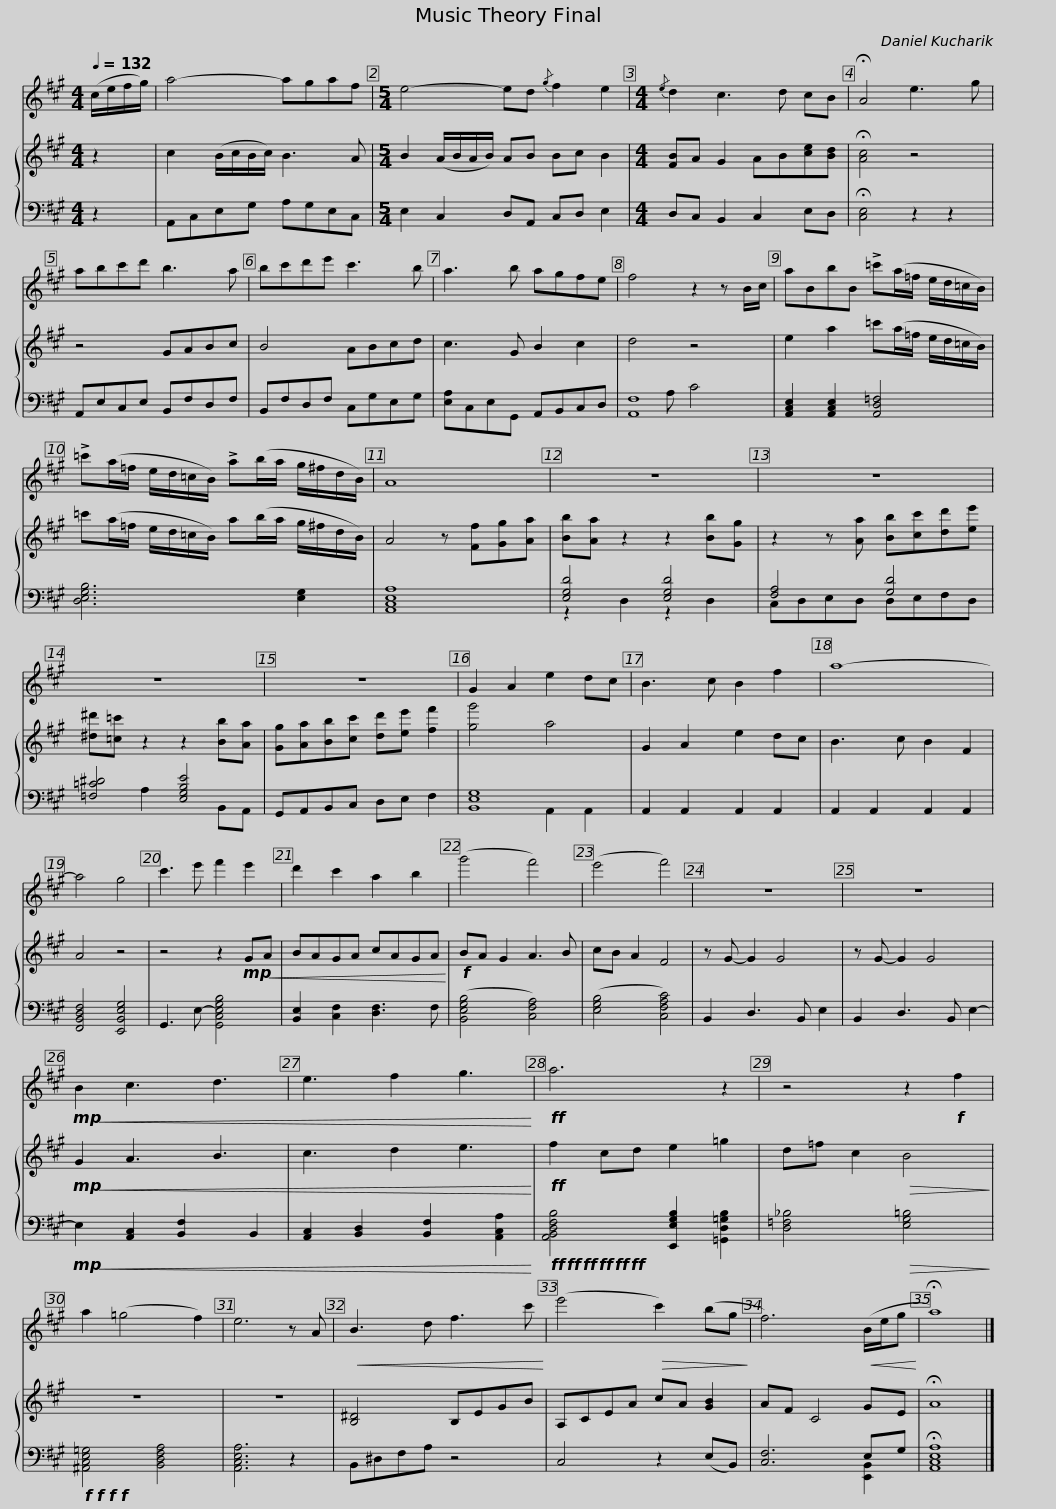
X:1
%%score 1 { 2 | ( 3 4 ) }
L:1/8
Q:1/4=132
M:4/4
I:linebreak $
K:A
V:1 treble
V:2 treble
V:3 bass
V:4 bass
V:1
 (c/e/f/g/) | a4- agaf |[M:5/4] e4- ed{/g} f2 e2 |[M:4/4]{/e} d2 c3 d cB | !fermata!A4 e3 g |$ %5
 abc'd' b3 a | bc'd'e' c'3 b | a3 b agfe | f4 z2 z B/c/ |$ aBbB !>!=c'(a/=f/ e/d/=c/B/) | %10
 !>!=c'(a/=f/ e/d/=c/B/) !>!a(b/a/ g/^f/d/B/) | A8 |$ z8 | z8 | z8 | %15
 z8 | G2 A2 e2 dc |$ B3 c B2 f2 | a8- | a4 g4 | %20
 c'3 e' f'2 e'2 | d'2 c'2 a2 b2 | (g'4 f'4) | (e'4 f'4) |$ z8 | %25
 z8 |!mp!!<(! B2 c3 d3 | e3 f2 g3!<)! |!ff! a6 z2 | z4 z2!f! f2 |$ %30
 a2 (=g4 f2) | e6 z A |!<(! B3 d f3 c'!<)! | (e'4!>(! c'2) (bg!>)! | f6)!<(! (B/e/g!<)! | %35
 !fermata!a8) |] %36
V:2
 z2 | c2 (B/c/B/c/) B3 A |[M:5/4] B2 (A/B/A/B/) AB Bc B2 |[M:4/4] [FB]A G2 AB[ce][Bd] | !fermata![Ac]4 z4 |$ %5
 z4 GABc | B4 ABcd | c3 G B2 c2 | d4 z4 |$ e2 a2 =c'(a/=f/ e/d/=c/B/) | %10
 =c'(a/=f/ e/d/=c/B/) a(b/a/ g/^f/d/B/) | A4 z [Ff][Gg][Aa] |$ [Bb][Aa] z2 z2 [Bb][Gg] | z2 z [Aa] [Bb][cc'][dd'][ee'] | [^d^d'][=c=c'] z2 z2 [Bb][Aa] | %15
 [Gg][Aa][Bb][cc'] [dd'][ee'] [ff']2 | [gg']4 a4 |$ G2 A2 e2 dc | B3 c B2 F2 | A4 z4 | %20
 z4 z2!mp!!<(! GA | BAGA cAGA!<)! |!f! BA G2 A3 B | cB A2 F4 |$ z G- G2 G4 | %25
 z G- G2 G4 |!mp!!<(! G2 A3 B3 | c3 d2 e3!<)! |!ff! f2 cd e2 =g2 | d=f c2!>(! B4!>)! |$ %30
 z8 | z8 | [B,^D]4 B,EGB | A,CEA cA [GB]2 | AF C4 GE | %35
 !fermata!A8 |] %36
V:3
 z2 | A,,C,E,G, A,G,E,C, |[M:5/4] E,2 C,2 D,A,, C,D, E,2 |[M:4/4] D,C, B,,2 C,2 E,D, | !fermata![C,E,]4 z2 z2 |$ %5
 A,,E,C,E, B,,F,D,F, | B,,F,D,F, C,G,E,G, | [E,A,]C,E,G,, A,,B,,C,D, | [A,,F,]8 |$ [A,,C,E,]2 [A,,C,E,]2 [A,,D,=F,]4 | %10
 [D,E,G,B,]6 [E,G,]2 | [A,,C,E,A,]8 |$ [E,G,D]4 [E,G,D]4 | [F,A,]4 [G,D]4 | [=F,=C^D]4 [E,G,B,E]4 | %15
 G,,A,,B,,C, D,E, F,2 | [B,,E,G,]8 |$ A,,2 A,,2 A,,2 A,,2 | A,,2 A,,2 A,,2 A,,2 | [F,,B,,D,F,]4 [E,,B,,E,G,]4 | %20
 G,,3 E,- [G,,C,E,G,B,]4 | [B,,E,]2 [C,F,]2 [D,F,]3 F, | ([B,,E,G,B,]4 [C,F,A,]4) | ([E,G,B,]4 [C,F,A,C]4) |$ B,,2 D,3 B,, E,2 | %25
 B,,2 D,3 B,, E,2- |!mp!!<(! E,2 [A,,C,]2 [B,,F,]2 B,,2 | [A,,C,]2 [B,,D,]2 [B,,F,]2 [A,,C,A,]2!<)! |!ff!!ff!!ff!!ff!!ff!!ff! [A,,B,,D,F,B,]4 [E,,E,G,B,]2 [=G,,D,=G,B,]2 | [D,=F,_B,]4!>(! [E,G,=B,]4!>)! |$ %30
!f!!f!!f!!f! [^A,,C,E,=G,]4 [B,,D,F,A,]4 | [A,,C,E,A,]6 z2 | B,,^D,F,A, z4 | C,4 z2 (E,B,,) | [C,F,]6 E,G, | %35
 !fermata![A,,C,E,A,]8 |] %36
V:4
 x2 | x8 |[M:5/4] x10 |[M:4/4] x8 | x8 |$ %5
 x8 | x8 | x8 | x3 A, C4 |$ x8 | %10
 x8 | x8 |$ z2 D,2 z2 D,2 | C,D,E,D, D,E,F,D, | x2 A,2 x2 B,,A,, | %15
 x8 | x4 A,,2 A,,2 |$ x8 | x8 | x8 | %20
 x8 | x8 | x8 | x8 |$ x8 | %25
 x8 | x8 | x8 | x8 | x8 |$ %30
 x8 | x8 | x8 | x8 | x6 [E,,B,,]2 | %35
 x8 |] %36
